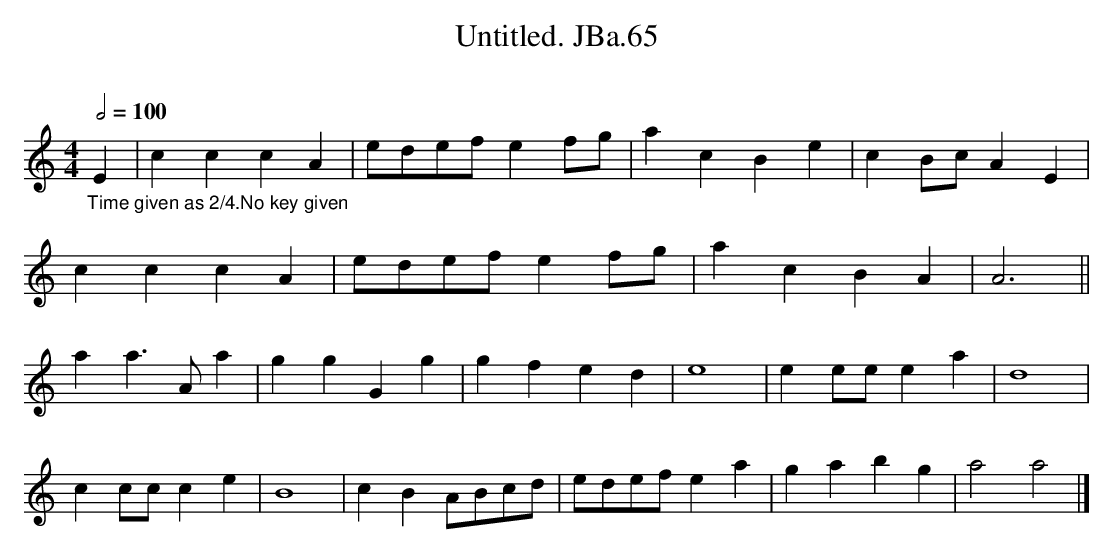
X:1
T:Untitled. JBa.65
M:4/4
L:1/4
Q:1/2=100
O:
K:A minor
"_Time given as 2/4.No key given"
E|cccA|e/d/e/f/ e f/g/|acBe|cB/c/ AE|
cccA|e/d/e/f/ e f/g/|acBA|A3||
a a>A a|ggGg|gfed|e4|e e/e/ ea|d4|
c c/c/ ce|B4|cB A/B/c/d/|\
e/d/e/f/ ea|gabg|a2a2|]
